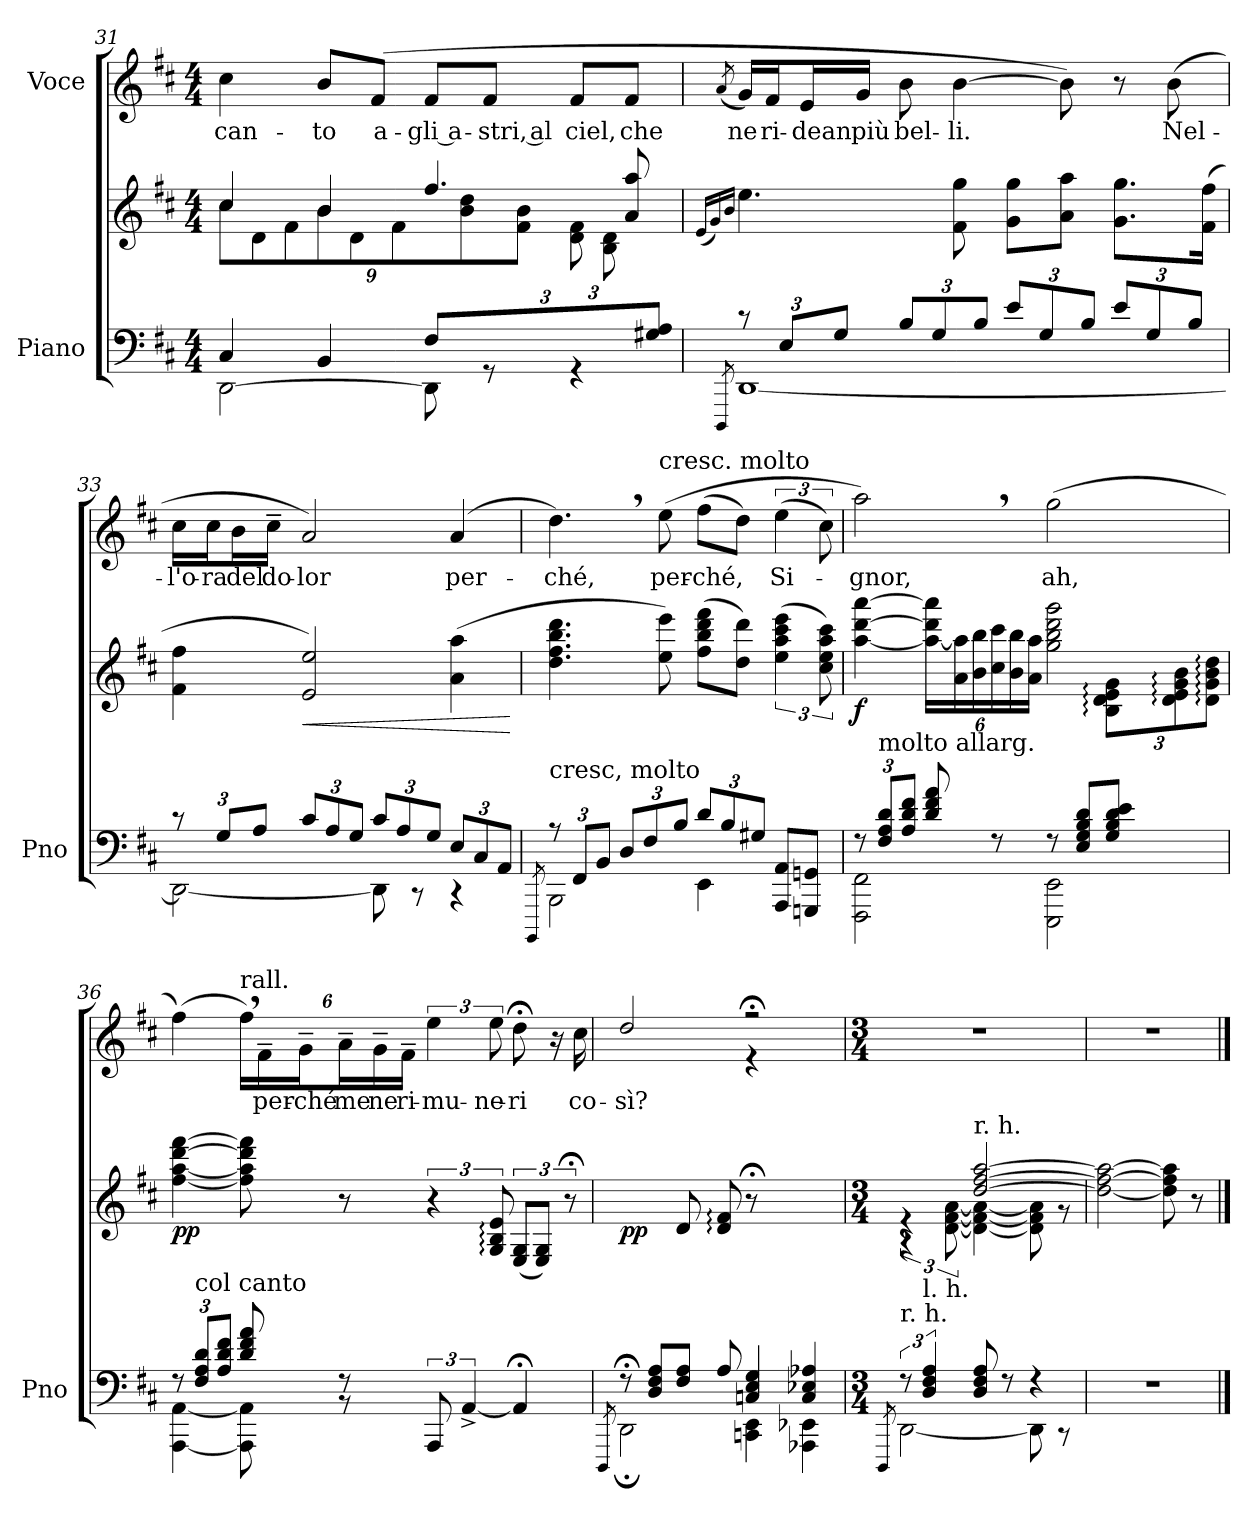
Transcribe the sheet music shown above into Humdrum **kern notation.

**kern	**kern	**dynam	**kern	**text
*part2	*part2	*part2	*part1	*part1
*staff3	*staff2	*staff2/3	*staff1	*staff1
*I"Piano	*	*	*I"Voce	*
*I'Pno	*	*	*	*
!!LO:LB:g=z
*clefF4	*clefG2	*	*clefG2	*
*k[f#c#]	*k[f#c#]	*	*k[f#c#]	*
*M4/4	*M4/4	*	*M4/4	*
=31	=31	=31	=31	=31
*^	*^	*	*	*
*	*^	*	*	*	*	*
*	*	*	*	*Xbrackettup	*	*	*
2ryy	4C#/	[2DD\	4cc#/	12cc#\L	.	4cc#\	can-
.	.	.	.	12d\	.	.	.
.	.	.	.	12f#\J	.	.	.
.	4BB/	.	4b/	12b\L	.	8b/L	to
.	.	.	.	12d\	.	.	.
.	.	.	.	.	.	(8f#/J	a-
.	.	.	.	12f#\J	.	.	.
*Xbrackettup	*	*	*	*	*	*	*
12F#/L	2ryy	8DD\]	4.ff#/	12ryy	.	8f#/L	gli a-
3ryy	.	.	.	12b\ 12dd\	.	.	.
.	.	8rGG	.	.	.	8f#/J	stri, al
.	.	.	.	12f#\ 12b\J	.	.	.
.	.	4rGG	.	12d\ 12f#\L	.	8f#/L	ciel,
.	.	.	.	12B\ 12d\	.	.	.
.	.	.	8a/ 8aa/	.	.	8f#/J	che
12G#X/ 12A/J	.	.	.	12ryy	.	.	.
*v	*v	*v	*	*	*	*	*
*	*v	*v	*	*	*
=32	=32	=32	=32	=32
.	(16qe/LL	.	.	.
.	16qg/)	.	.	.
*^	*	*	*	*
.	8qDDD/	16qb/JJ	.	(8qa/	.
12r	[1DD	4.ee\	.	16g/LL)	ne
.	.	.	.	16f#/J	ri-
12E/L	.	.	.	.	.
.	.	.	.	16e/L	dean
12G/J	.	.	.	.	.
.	.	.	.	16g/JJ	più
12B/L	.	.	.	8b\	bel-
12G/	.	.	.	.	.
.	.	8f#\ 8gg\	.	[4b\	li.
12B/J	.	.	.	.	.
12e/L	.	8g\ 8gg\L	.	.	.
12G/	.	.	.	.	.
.	.	8a\ 8aa\J	.	8b\])	.
12B/J	.	.	.	.	.
12e/L	.	8.g\ 8.gg\L	.	8r	.
12G/	.	.	.	.	.
.	.	.	.	(8b\	Nel-
12B/J	.	.	.	.	.
.	.	(16f#\ 16ff#\Jk	.	.	.
!!LO:PB:g=z
=33	=33	=33	=33	=33	=33
12r	2DD\_	4f#\ 4ff#\	.	16cc#\LL	l'o-
.	.	.	.	16cc#\J	ra
12G/L	.	.	.	.	.
.	.	.	.	16b\L	del
12A/J	.	.	.	.	.
.	.	.	.	16cc#~\JJ	do-
!	!	!	!LO:HP:b	!	!
12c#/L	.	2e/ 2ee/)	<	2a/)	lor
12A/	.	.	.	.	.
12G/J	.	.	.	.	.
12c#/L	8DD\]	.	.	.	.
12A/	.	.	.	.	.
.	8r	.	.	.	.
12G/J	.	.	.	.	.
12E/L	4r	(4a\ 4aa\	.	(>4a/	per-
12C#/	.	.	.	.	.
12AA/J	.	.	.	.	.
*v	*v	*	*	*	*
.	.	[	.	.
=34	=34	=34	=34	=34
*^	*	*	*	*
.	8qBBBB/	.	.	.	.
!LO:TX:a:t=cresc, molto	!	!	!	!	!
12r	2BBB\	4.dd\ 4.ff#\ 4.bb\ 4.ddd\	.	4.dd,\)	ché,
12FF#/L	.	.	.	.	.
12BB/J	.	.	.	.	.
12D/L	.	.	.	.	.
12F#/	.	.	.	.	.
!	!	!	!	!LO:TX:a:t=cresc. molto	!
.	.	8ee\ 8eee\)	.	(8ee\	per-
12B/J	.	.	.	.	.
12d:/L	4EE\	(8ff#\ 8bb\ 8ddd\ 8fff#\L	.	(8ff#\L	ché,
12B/	.	.	.	.	.
.	.	8dd\ 8ddd\J)	.	8dd\J)	.
12G#X/J	.	.	.	.	.
*	*	*brackettup	*	*	*
8AAA/ 8AA/L	4ryy	(6ee\ 6aa\ 6ccc#\ 6eee\	.	(6ee\	Si-
8GGGn/ 8GGn/J	.	.	.	.	.
.	.	12cc#\ 12ee\ 12aa\ 12ccc#\)	.	12cc#\)	.
!!LO:LB:g=z
=35	=35	=35	=35	=35	=35
*	*	*^	*	*	*
!	!	!	!	!LO:DY:b	!	!
12rF	2FFF#\ 2FF#\	[4aa\ [4ddd\ [4aaa\	2.ryy	f	2aa,\)	-gnor,
!LO:TX:a:t=molto allarg.	!	!	!	!	!	!
12F#/ 12A/ 12d/L	.	.	.	.	.	.
12A/ 12d/ 12f#/J	.	.	.	.	.	.
*	*	*Xbrackettup	*	*	*	*
8d/ 8f#/ 8a/	.	24aa\_ 24ddd\] 24aaa\]LL	.	.	.	.
.	.	24a\ 24aa\]	.	.	.	.
.	.	24b\ 24bb\	.	.	.	.
8rF	.	24cc#\ 24ccc#\	.	.	.	.
.	.	24b\ 24bb\	.	.	.	.
.	.	24a\ 24aa\JJ	.	.	.	.
8rF	2EEE\ 2EE\	2gg\ 2bb\ 2ddd\ 2ggg\	.	.	(2gg\	ah,
8E/ 8G/ 8B/ 8d/L	.	.	.	.	.	.
8G/ 8B/ 8d/ 8e/J	.	.	12B\: 12d\: 12e\: 12g\:L	.	.	.
.	.	.	12d\: 12e\: 12g\: 12b\:	.	.	.
8ryy	.	.	.	.	.	.
.	.	.	12d\: 12g\: 12b\: 12dd\:J	.	.	.
=36	=36	=36	=36	=36	=36	=36
!	!	!	!	!LO:DY:b	!	!
*	*	*v	*v	*	*	*
12rF	[4AAA\ [4AA\	[4ff#\ [4aa\ [4ddd\ [4fff#\	pp	(4ff#\)	.
!LO:TX:a:t=col canto	!	!	!	!	!
12F#/ 12A/ 12d/L	.	.	.	.	.
12A/ 12d/ 12f#/J	.	.	.	.	.
!	!	!	!	!LO:TX:a:t=rall.	!
8d/ 8f#/ 8a/	8AAA\] 8AA\]	8ff#\] 8aa\] 8ddd\] 8fff#\]	.	24ff#,\LL)	.
.	.	.	.	24f#~\	per-
.	.	.	.	24g~\J	ché
8rF	8rBB	8r	.	24a~\L	me
.	.	.	.	24g~\	ne
.	.	.	.	24f#~\JJ	ri-
*brackettup	*	*brackettup	*	*	*
12AAA/	2ryy	6r	.	6ee\	mu-
[6AA^/	.	.	.	.	.
.	.	12G/: 12B/: 12e/:	.	12ee\	ne-
4AA;/]	.	(12E/ 12G/L	.	8dd;<\	ri
.	.	12E/ 12G/J)	.	.	.
.	.	.	.	16r	.
.	.	12r;<	.	.	.
.	.	.	.	16cc#\	co-
!!LO:LB:g=z
=37	=37	=37	=37	=37	=37
.	8qDDD/	.	.	.	.
*	*	*	*	*^	*
!	!	!	!LO:DY:b	!	!	!
8r;<	2DD;\	4ryy	pp	2dd/	2ryy	sì?
8D/ 8F#/ 8A/L	.	.	.	.	.	.
8F#/ 8A/J	.	8d:/	.	.	.	.
8A/	.	8d/: 8f#/:	.	.	.	.
4Cn/ 4E/ 4G/	4CCn\ 4EE\	8r;<	.	4r;<e	2rff	.
.	.	8ryy	.	.	.	.
4C/ 4E-X/ 4A-X/	4AAA-X\ 4EE-X\	4ryy	.	4ryy	.	.
*	*	*	*	*v	*v	*
=38	=38	=38	=38	=38	=38
*M3/4	*	*M3/4	*	*M3/4	*
.	8qDDD/	.	.	.	.
*	*	*^	*	*	*
!LO:TX:a:t=r. h.	!	!	!	!	!	!
12r	[2DD\	4rA	6r	.	2.r	.
!LO:TX:a:t=l. h.	!	!	!	!	!	!
6D/ 6F#/ 6A/	.	.	.	.	.	.
.	.	.	[12d\ [12f#\ [12a\	.	.	.
!	!	!LO:TX:a:t=r. h.	!	!	!	!
8D/ 8F#/ 8A/	.	[2dd/ [2ff#/ [2aa/	4d\_ 4f#\_ 4a\_	.	.	.
8r	.	.	.	.	.	.
4r	8DD\]	.	8d\] 8f#\] 8a\]	.	.	.
.	8r	.	8r	.	.	.
*v	*v	*	*	*	*	*
*	*v	*v	*	*	*
=39	=39	=39	=39	=39
2.r	2dd\_ 2ff#\_ 2aa\_	.	2.r	.
.	8dd\] 8ff#\] 8aa\]	.	.	.
.	8r	.	.	.
==	==	==	==	==
*-	*-	*-	*-	*-
